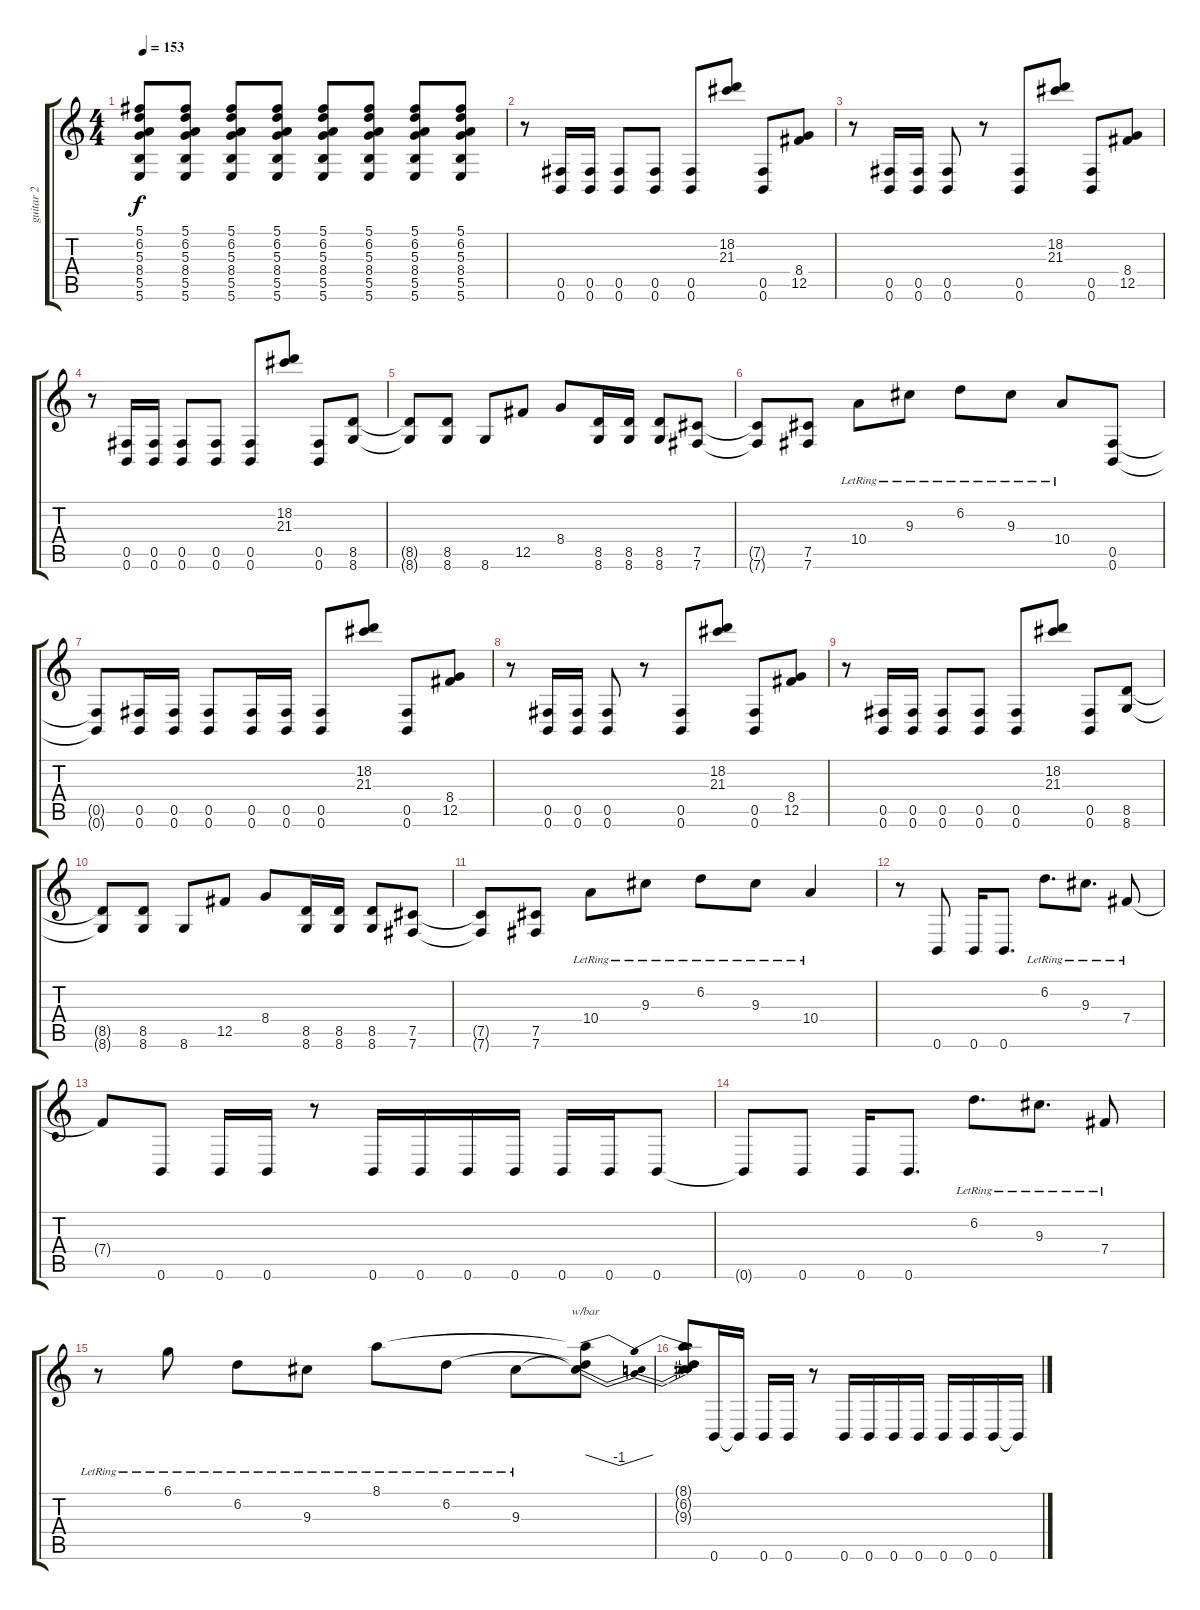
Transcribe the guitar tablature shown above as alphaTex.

\track ("guitar 2" "guitar 2") {instrument distortionguitar}
\staff {score tabs}
\tuning (Db4 Ab3 E3 B2 Gb2 B1) {hide}
\ts (4 4)
\tempo 153
\clef g2
\ks c
(5.1 6.2 5.3 8.4 5.5 5.6).8{dy f} (5.1 6.2 5.3 8.4 5.5 5.6).8 (5.1 6.2 5.3 8.4 5.5 5.6).8 (5.1 6.2 5.3 8.4 5.5 5.6).8 (5.1 6.2 5.3 8.4 5.5 5.6).8 (5.1 6.2 5.3 8.4 5.5 5.6).8 (5.1 6.2 5.3 8.4 5.5 5.6).8 (5.1 6.2 5.3 8.4 5.5 5.6).8 |
r.8 (0.5 0.6).16 (0.5 0.6).16 (0.5 0.6).8 (0.5 0.6).8 (0.5 0.6).8 (18.2 21.3).8 (0.5 0.6).8 (8.4 12.5).8 |
r.8 (0.5 0.6).16 (0.5 0.6).16 (0.5 0.6).8 r.8 (0.5 0.6).8 (18.2 21.3).8 (0.5 0.6).8 (8.4 12.5).8 |
r.8 (0.5 0.6).16 (0.5 0.6).16 (0.5 0.6).8 (0.5 0.6).8 (0.5 0.6).8 (18.2 21.3).8 (0.5 0.6).8 (8.5 8.6).8 |
(8.5{t} 8.6{t}).8 (8.5 8.6).8 8.6.8 12.5.8 8.4.8 (8.5 8.6).16 (8.5 8.6).16 (8.5 8.6).8 (7.5 7.6).8 |
(7.5{t} 7.6{t}).8 (7.5 7.6).8 10.4{lr}.8 9.3{lr}.8 6.2{lr}.8 9.3{lr}.8 10.4{lr}.8 (0.5 0.6).8 |
(0.5{t} 0.6{t}).8 (0.5 0.6).16 (0.5 0.6).16 (0.5 0.6).8 (0.5 0.6).16 (0.5 0.6).16 (0.5 0.6).8 (18.2 21.3).8 (0.5 0.6).8 (8.4 12.5).8 |
r.8 (0.5 0.6).16 (0.5 0.6).16 (0.5 0.6).8 r.8 (0.5 0.6).8 (18.2 21.3).8 (0.5 0.6).8 (8.4 12.5).8 |
r.8 (0.5 0.6).16 (0.5 0.6).16 (0.5 0.6).8 (0.5 0.6).8 (0.5 0.6).8 (18.2 21.3).8 (0.5 0.6).8 (8.5 8.6).8 |
(8.5{t} 8.6{t}).8 (8.5 8.6).8 8.6.8 12.5.8 8.4.8 (8.5 8.6).16 (8.5 8.6).16 (8.5 8.6).8 (7.5 7.6).8 |
(7.5{t} 7.6{t}).8 (7.5 7.6).8 10.4{lr}.8 9.3{lr}.8 6.2{lr}.8 9.3{lr}.8 10.4{lr}.4 |
r.8 0.6.8 0.6.16 0.6.8{d} 6.2{lr}.8{d} 9.3{lr}.8{d} 7.4{lr}.8 |
7.4{t}.8 0.6.8 0.6.16 0.6.16 r.8 0.6.16 0.6.16 0.6.16 0.6.16 0.6.16 0.6.16 0.6.8 |
0.6{t}.8 0.6.8 0.6.16 0.6.8{d} 6.2{lr}.8{d} 9.3{lr}.8{d} 7.4{lr}.8 |
r.8 6.1{lr}.8 6.2{lr}.8 9.3{lr}.8 8.1{lr}.8 6.2{lr}.8 9.3{lr}.8 (8.1{t} 6.2{t} 9.3{t}).8{tbe (dip default 0 0 30 -4 60 0)} |
(8.1{t} 6.2{t} 9.3{t}).8 0.6.16 0.6{t}.16 0.6.16 0.6.16 r.8 0.6.16 0.6.16 0.6.16 0.6.16 0.6.16 0.6.16 0.6.16 0.6{t}.16
